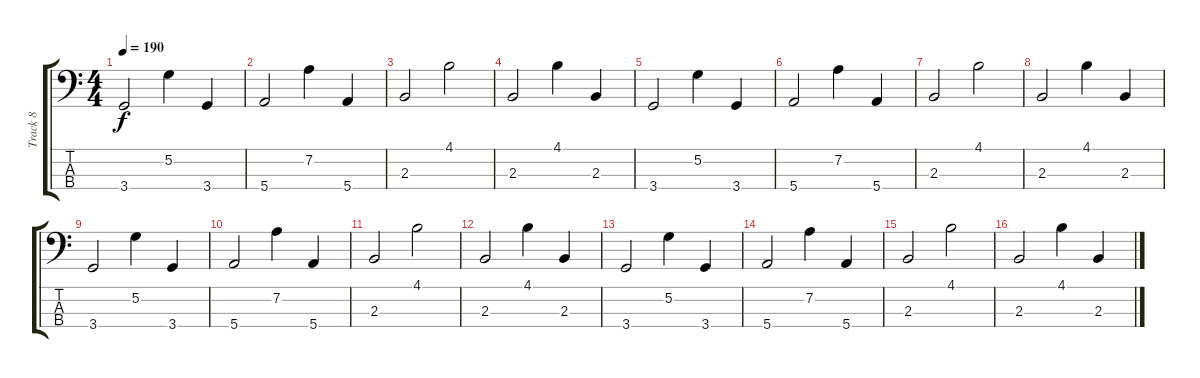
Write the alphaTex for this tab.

\track ("Track 8" "Track 8") {instrument electricbassfinger}
\staff {score tabs}
\tuning (G2 D2 A1 E1) {hide}
\ts (4 4)
\tempo 190
\clef f4
\ks c
3.4.2{dy f} 5.2.4 3.4.4 |
5.4.2 7.2.4 5.4.4 |
2.3.2 4.1.2 |
2.3.2 4.1.4 2.3.4 |
3.4.2 5.2.4 3.4.4 |
5.4.2 7.2.4 5.4.4 |
2.3.2 4.1.2 |
2.3.2 4.1.4 2.3.4 |
3.4.2 5.2.4 3.4.4 |
5.4.2 7.2.4 5.4.4 |
2.3.2 4.1.2 |
2.3.2 4.1.4 2.3.4 |
3.4.2 5.2.4 3.4.4 |
5.4.2 7.2.4 5.4.4 |
2.3.2 4.1.2 |
2.3.2 4.1.4 2.3.4
